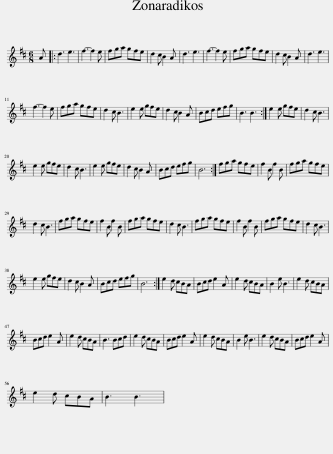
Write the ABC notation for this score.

X:1
L:1/8
M:6/8
I:linebreak $
K:D
V:1 treble
V:1
 A |: d3 e3 | f3- f2 e | fga gfe | d2 c B2 A | %5
 d3 e3 | f3- f2 e | fga gfe | d2 c B2 A | d3 e3 |$ %10
 f3- f2 e | fga gfe | d2 c B3 | e2 e gfe | d2 c B2 A | %15
 Bcd efg | B3 B3 :| e2 e gfe | d2 c B3 |$ e2 e gfe | %20
 d2 c B3 | e2 e gfe | d2 c B2 A | Bcd efg | B6 :| %25
 fga gfe | f2 B f2 B | fga gfe |$ d2 c B3 | fga gfe | %30
 f2 B f2 B | fga gfe | d2 c B3 | fga gfe | f2 B f2 B | %35
 fga gfe | d2 c B3 |$ e2 e gfe | d2 c B2 A | Bcd efg | %40
 B6 :| e2 d cBA | Bcd e2 A | e2 d cBA | B2 e B3 | %45
 e2 d cBA |$ Bcd e2 A | e2 d cBA | B3 Bcd | e2 d cBA | %50
 Bcd e2 A | e2 d cBA | B2 e B3 | e2 d cBA | Bcd e2 A |$ %55
 e2 d cBA | B3 B3 | %57
